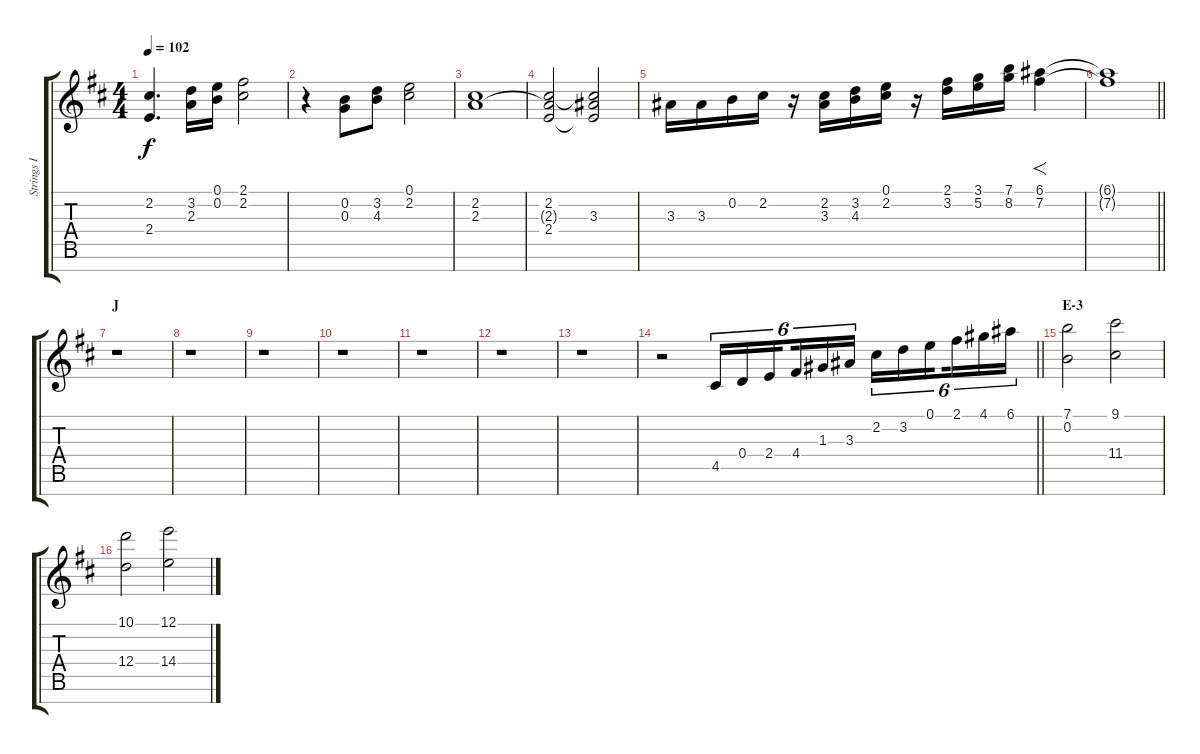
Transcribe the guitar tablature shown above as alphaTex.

\track ("Strings I" "Strings I") {instrument stringensemble1}
\staff {score tabs}
\tuning (E5 B4 G4 D4 A3 E3 B2) {hide}
\ts (4 4)
\tempo 102
\clef g2
\ks d
(2.2 2.4).4{d dy f} (3.2 2.3).16 (0.1 0.2).16 (2.1 2.2).2 |
r.4 (0.2 0.3).8 (3.2 4.3).8 (0.1 2.2).2 |
(2.2 2.3).1 |
(2.2 2.3{t} 2.4).2 (2.2{t} 3.3 2.4{t}).2 |
3.3.16 3.3.16 0.2.16 2.2.16 r.16 (2.2 3.3).16 (3.2 4.3).16 (0.1 2.2).16 r.16 (2.1 3.2).16 (3.1 5.2).16 (7.1 8.2).16 (6.1 7.2).4{f} |
\barLineRight lightlight
(6.1{t} 7.2{t}).1 |
\section ("" "J")
r.1 |
r.1 |
r.1 |
r.1 |
r.1 |
r.1 |
r.1 |
\barLineRight lightlight
r.2 4.5.16{tu (6 4)} 0.4.16{tu (6 4)} 2.4.16{tu (6 4) beam splitsecondary} 4.4.16{tu (6 4)} 1.3.16{tu (6 4)} 3.3.16{tu (6 4)} 2.2.16{tu (6 4)} 3.2.16{tu (6 4)} 0.1.16{tu (6 4) beam splitsecondary} 2.1.16{tu (6 4)} 4.1.16{tu (6 4)} 6.1.16{tu (6 4)} |
\section ("" "E-3")
(7.1 0.2).2 (9.1 11.4).2 |
(10.1 12.4).2 (12.1 14.4).2
